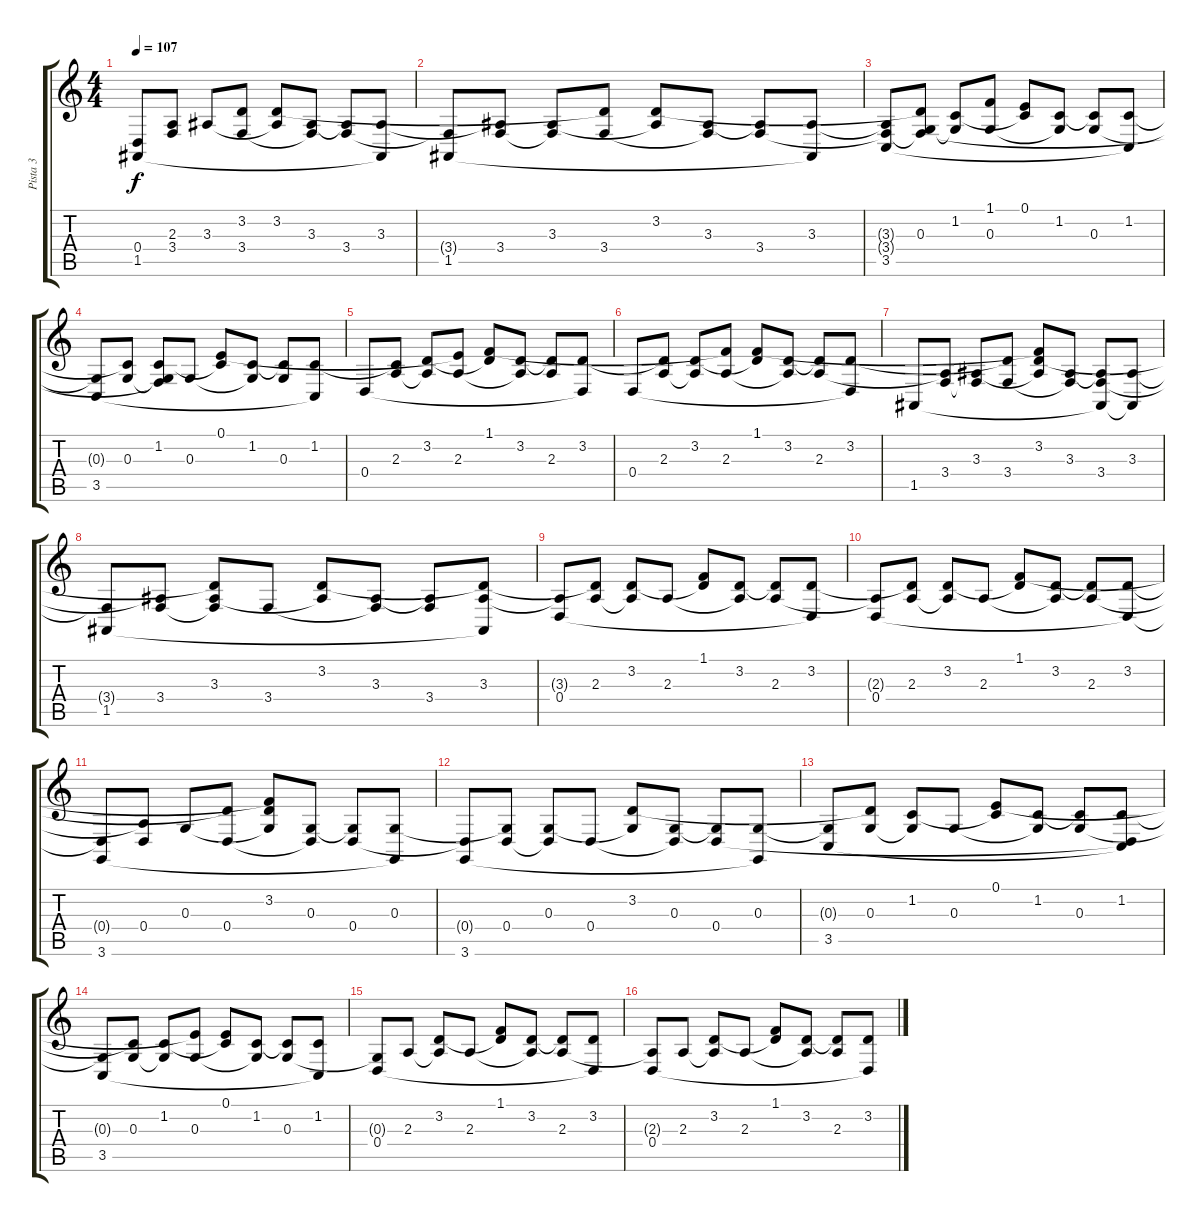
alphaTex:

\track ("Pista 3" "Pista 3") {instrument fx1rain}
\staff {score tabs}
\tuning (E4 B3 G3 D3 A2 E2) {hide}
\ts (4 4)
\tempo 107
\clef g2
\ks c
(0.4{t} 1.5).8{dy f} (2.3{t} 3.4).8 3.3.8 (3.2{t} 3.4).8 (3.2 3.3{t}).8 (3.3 3.4{t}).8 (3.3{t} 3.4).8 (3.3 1.5{t}).8 |
(3.4{t} 1.5).8 (3.3{t} 3.4).8 (3.3 3.4{t}).8 (3.2{t} 3.4).8 (3.2 3.3{t}).8 (3.3 3.4{t}).8 (3.3{t} 3.4).8 (3.3 1.5{t}).8 |
(3.3{t} 3.4{t} 3.5).8 (3.2{t} 0.3 3.4{t}).8 (1.2 0.3{t}).8 (1.1{t} 0.3).8 (0.1 1.2{t}).8 (1.2 0.3{t}).8 (1.2{t} 0.3).8 (1.2 3.5{t}).8 |
(0.3{t} 3.5).8 (1.2{t} 0.3).8 (1.2 0.3{t} 3.4{t}).8 0.3.8 (0.1 1.2{t}).8 (1.2 0.3{t}).8 (1.2{t} 0.3).8 (1.2 3.5{t}).8 |
0.4.8 (1.2{t} 2.3).8 (3.2 2.3{t}).8 (0.1{t} 2.3).8 (1.1 3.2{t}).8 (3.2 2.3{t}).8 (3.2{t} 2.3).8 (3.2 0.4{t}).8 |
0.4.8 (3.2{t} 2.3).8 (3.2 2.3{t}).8 (1.1{t} 2.3).8 (1.1 3.2{t}).8 (3.2 2.3{t}).8 (3.2{t} 2.3).8 (3.2 0.4{t}).8 |
1.5.8 (2.3{t} 3.4).8 (3.3 3.4{t}).8 (3.2{t} 3.4).8 (1.1{t} 3.2 3.3{t}).8 (3.3 3.4{t}).8 (3.3{t} 3.4 1.5{t}).8 (3.3 1.5{t}).8 |
(3.4{t} 1.5).8 (3.3{t} 3.4).8 (3.2{t} 3.3 3.4{t}).8 3.4.8 (3.2 3.3{t}).8 (3.3 3.4{t}).8 (3.3{t} 3.4).8 (3.2{t} 3.3 1.5{t}).8 |
(3.3{t} 0.4).8 (3.2{t} 2.3).8 (3.2 2.3{t}).8 2.3.8 (1.1 3.2{t}).8 (3.2 2.3{t}).8 (3.2{t} 2.3).8 (3.2 0.4{t}).8 |
(2.3{t} 0.4).8 (3.2{t} 2.3).8 (3.2 2.3{t}).8 2.3.8 (1.1 3.2{t}).8 (3.2 2.3{t}).8 (3.2{t} 2.3).8 (3.2 0.4{t}).8 |
(0.4{t} 3.6).8 (2.3{t} 0.4).8 0.3.8 (3.2{t} 0.4).8 (1.1{t} 3.2 0.3{t}).8 (0.3 0.4{t}).8 (0.3{t} 0.4).8 (0.3 3.6{t}).8 |
(0.4{t} 3.6).8 (0.3{t} 0.4).8 (0.3 0.4{t}).8 0.4.8 (3.2 0.3{t}).8 (0.3 0.4{t}).8 (0.3{t} 0.4).8 (0.3 3.6{t}).8 |
(0.3{t} 3.5).8 (3.2{t} 0.3).8 (1.2 0.3{t}).8 0.3.8 (0.1 1.2{t}).8 (1.2 0.3{t}).8 (1.2{t} 0.3).8 (1.2 0.4{t} 3.5{t}).8 |
(0.3{t} 3.5).8 (1.2{t} 0.3).8 (1.2 0.3{t}).8 (0.1{t} 0.3).8 (0.1 1.2{t}).8 (1.2 0.3{t}).8 (1.2{t} 0.3).8 (1.2 3.5{t}).8 |
(0.3{t} 0.4).8 2.3.8 (3.2 2.3{t}).8 2.3.8 (1.1 3.2{t}).8 (3.2 2.3{t}).8 (3.2{t} 2.3).8 (3.2 0.4{t}).8 |
(2.3{t} 0.4).8 2.3.8 (3.2 2.3{t}).8 2.3.8 (1.1 3.2{t}).8 (3.2 2.3{t}).8 (3.2{t} 2.3).8 (3.2 0.4{t}).8
